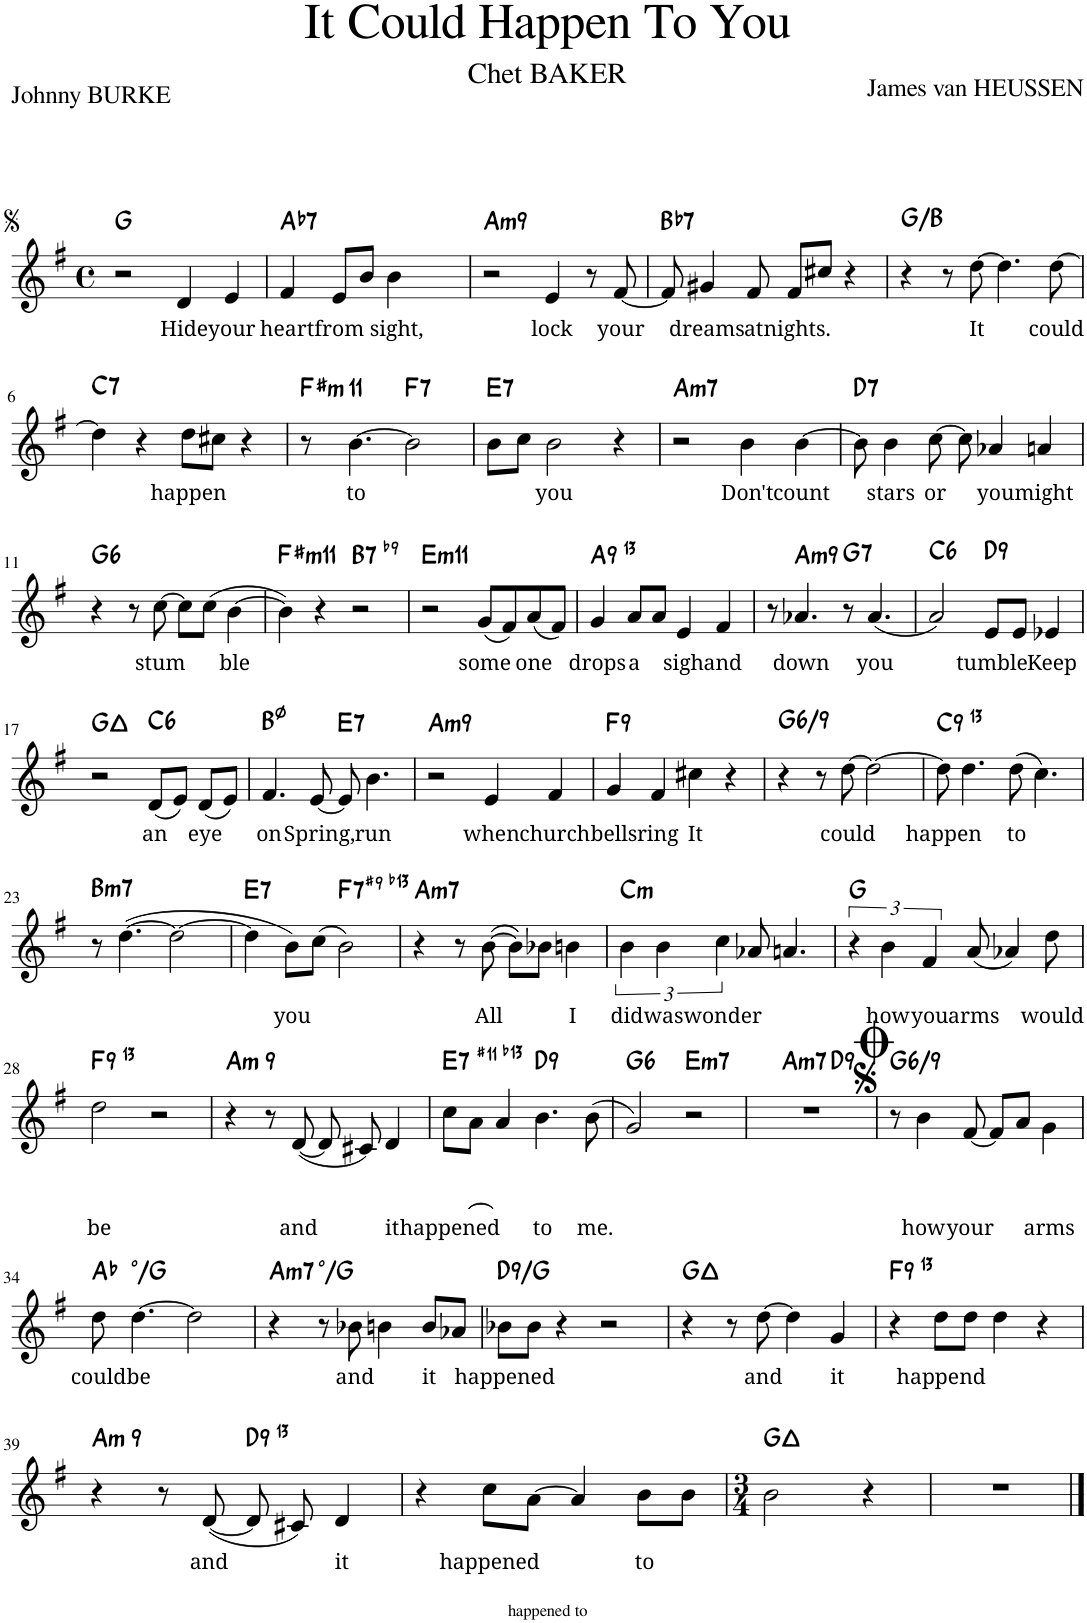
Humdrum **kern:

**kern	**text	**harte
*part1	*part1	*part1
*staff1	*staff1	*
*clefG2	*	*
*k[f#]	*	*
*M4/4	*	*
*met(c)	*	*
=1	=1	=1
2r	.	G:maj
!	!LO:LY:b	!
4d/	Hide	.
!	!LO:LY:b	!
4e/	your	.
=2	=2	=2
!	!LO:LY:b	!LO:H:kt=7
4f#/	heart	Ab:7
!	!LO:LY:b	!
8e/L	from	.
8b/J	.	.
!	!LO:LY:b	!
4b\	sight,	.
4ryy	.	.
=3	=3	=3
!	!	!LO:H:kt=m9
2r	.	A:min9
!	!LO:LY:b	!
4e/	lock	.
8r	.	.
!	!LO:LY:b	!
[8f#/	your	.
=4	=4	=4
!	!	!LO:H:kt=7
8f#/]	.	Bb:7
!	!LO:LY:b	!
4g#X/	dreams	.
!	!LO:LY:b	!
8f#/	at	.
!	!LO:LY:b	!
8f#/L	nights.	.
8cc#X/J	.	.
4r	.	.
=5	=5	=5
4r	.	G:maj/3
8r	.	.
!	!LO:LY:b	!
[8dd\	It	.
4.dd\]	.	.
!	!LO:LY:b	!
[8dd\	could	.
!!LO:LB:g=z
=6	=6	=6
!	!	!LO:H:kt=7
4dd\]	.	C:7
4r	.	.
!	!LO:LY:b	!
8dd\L	happen	.
8cc#X\J	.	.
4r	.	.
=7	=7	=7
!	!	!LO:H:kt=m
8r	.	F#:min
!	!LO:LY:b	!LO:H:kt=11
[4.b\	to	N
!	!	!LO:H:kt=7
2b\]	.	F:7
=8	=8	=8
!	!	!LO:H:kt=7
8b\L	.	E:7
8cc\J	.	.
!	!LO:LY:b	!
2b\	you	.
4r	.	.
=9	=9	=9
!	!	!LO:H:kt=m7
2r	.	A:min7
!	!LO:LY:b	!
4b\	Don't	.
!	!LO:LY:b	!
[4b\	count	.
=10	=10	=10
!	!	!LO:H:kt=7
8b\]	.	D:7
!	!LO:LY:b	!
4b\	stars	.
!	!LO:LY:b	!
[8cc\	or	.
8cc\]	.	.
!	!LO:LY:b	!
4a-X/	you	.
!	!LO:LY:b	!
[8an/	might	.
!!LO:LB:g=z
=11	=11	=11
!	!	!LO:H:kt=6
4r	.	G:maj6
8a/]	.	.
8r	.	.
!	!LO:LY:b	!
[8cc\	stum	.
8cc\L]	.	.
(8cc\J	.	.
!	!LO:LY:b	!
[4b\	ble	.
=12	=12	=12
!	!	!LO:H:kt=m11
4b\])	.	F#:min9(11)
4r	.	.
!	!	!LO:H:kt=7
2r	.	B:7(b9)
=13	=13	=13
!	!	!LO:H:kt=m11
2r	.	E:min9(11)
!	!LO:LY:b	!
(8g/L	some	.
8f#/)	.	.
!	!LO:LY:b	!
(8a/	one	.
8f#/J)	.	.
=14	=14	=14
!	!LO:LY:b	!LO:H:kt=9
4g/	drops	A:9(13)
!	!LO:LY:b	!
8a/L	a	.
8a/J	.	.
!	!LO:LY:b	!
4e/	sigh	.
!	!LO:LY:b	!
4f#/	and	.
=15	=15	=15
8r	.	.
!	!LO:LY:b	!LO:H:kt=m9
4.a-X/	down	A:min9
!	!	!LO:H:kt=7
8r	.	G:7
!	!LO:LY:b	!
(4.a-/	you	.
=16	=16	=16
!	!	!LO:H:kt=6
2a/)	.	C:maj6
!	!LO:LY:b	!LO:H:kt=9
8e/L	tumble	D:9
8e/J	.	.
!	!LO:LY:b	!
4e-X/	Keep	.
!!LO:LB:g=z
=17	=17	=17
2r	.	G:maj
!	!LO:LY:b	!LO:H:kt=6
(8d/L	an	C:maj6
8e/J)	.	.
!	!LO:LY:b	!
(8d/L	eye	.
8e/J)	.	.
=18	=18	=18
!	!LO:LY:b	!
4.f#/	on	B:hdim7
!	!LO:LY:b	!
[8e/	Spring,	.
!	!	!LO:H:kt=7
8e/]	.	E:7
!	!LO:LY:b	!
4.b\	run	.
=19	=19	=19
!	!	!LO:H:kt=m9
2r	.	A:min9
!	!LO:LY:b	!
4e/	when	.
!	!LO:LY:b	!
4f#/	church	.
=20	=20	=20
!	!LO:LY:b	!LO:H:kt=9
4g/	bells	F:9
!	!LO:LY:b	!
4f#/	ring	.
!	!LO:LY:b	!
4cc#X\	It	.
4r	.	.
=21	=21	=21
!	!	!LO:H:kt=/6
4r	.	G:maj6(9)
8r	.	.
!	!LO:LY:b	!
[8dd\	could	.
2dd\_	.	.
=22	=22	=22
!	!LO:LY:b	!LO:H:kt=9
8dd\]	happen	C:9(13)
4.dd\	.	.
!	!LO:LY:b	!
(8dd\	to	.
4.cc\)	.	.
!!LO:LB:g=z
=23	=23	=23
!	!	!LO:H:kt=m7
8r	.	B:min7
([4.dd\	.	.
2dd\_	.	.
=24	=24	=24
!	!	!LO:H:kt=7
4dd\]	.	E:7
!	!LO:LY:b	!
8b\L)	you	.
(8cc\J	.	.
!	!	!LO:H:kt=7
2b\)	.	F:7(#9,b13)
=25	=25	=25
!	!	!LO:H:kt=m7
4r	.	A:min7
8r	.	.
!	!LO:LY:b	!
([8b\	All	.
8b\L])	.	.
8b-X\J	.	.
!	!LO:LY:b	!
4bn\	I	.
=26	=26	=26
!	!LO:LY:b	!LO:H:kt=m
6b\	did	C:min
!	!LO:LY:b	!
6b\	was	.
!	!LO:LY:b	!
6cc\	wonder	.
8a-X/	.	.
4.an/	.	.
=27	=27	=27
6r	.	G:maj
!	!LO:LY:b	!
6b\	how	.
!	!LO:LY:b	!
6f#/	you	.
!	!LO:LY:b	!
(8a/	arms	.
4a-X/)	.	.
!	!LO:LY:b	!
8dd\	would	.
!!LO:LB:g=z
=28	=28	=28
!	!LO:LY:b	!LO:H:kt=9
2dd\	be	F:9(13)
2r	.	.
=29	=29	=29
!	!	!LO:H:kt=m9
4r	.	A:min9
8r	.	.
!	!LO:LY:b	!
([8d/	and	.
8d/]	.	.
8c#X/)	.	.
!	!LO:LY:b	!
4d/	it	.
=30	=30	=30
!	!LO:LY:b	!LO:H:kt=7
8cc\L	happened	E:7(#11,b13)
[8a\J	.	.
4a/]	.	.
!	!LO:LY:b	!LO:H:kt=9
4.b\	to	D:9
!	!LO:LY:b	!
(8b\	me.	.
=31	=31	=31
!	!	!LO:H:kt=6
2g/)	.	G:maj6
!	!	!LO:H:kt=m7
2r	.	E:min7
=32	=32	=32
*^	*	*
*	*^	*	*
1r	4ryy	2ryy	.	.
!	!	!	!	!LO:H:kt=m7
.	2.ryy	.	.	A:min7
!	!	!	!	!LO:H:kt=9
.	.	2ryy	.	D:9
=33	=33	=33	=33	=33
!	!	!	!	!LO:H:kt=/6
*v	*v	*v	*	*
8r	.	G:maj6(9)
!	!LO:LY:b	!
4b\	how	.
!	!LO:LY:b	!
[8f#/	your	.
8f#/L]	.	.
8a/J	.	.
!	!LO:LY:b	!
4g\	arms	.
!!LO:LB:g=z
=34	=34	=34
!	!LO:LY:b	!
8dd\	could	Ab:maj
!	!LO:LY:b	!LO:H:kt=°/G
[4.dd\	be	N
2dd\]	.	.
=35	=35	=35
!	!	!LO:H:kt=m7
4r	.	A:min7
!	!	!LO:H:kt=°/G
8r	.	N
!	!LO:LY:b	!
8b-X\	and	.
4bn\	.	.
!	!LO:LY:b	!
8b/L	it	.
8a-X/J	.	.
=36	=36	=36
!	!LO:LY:b	!LO:H:kt=9
8b-X\L	happened	D:9/4
8b-\J	.	.
4r	.	.
2r	.	.
=37	=37	=37
4r	.	G:maj
8r	.	.
!	!LO:LY:b	!
[8dd\	and	.
4dd\]	.	.
!	!LO:LY:b	!
4g/	it	.
=38	=38	=38
!	!	!LO:H:kt=9
4r	.	F:9(13)
!	!LO:LY:b	!
8dd\L	happend	.
8dd\J	.	.
4dd\	.	.
4r	.	.
!!LO:LB:g=z
=39	=39	=39
!	!	!LO:H:kt=m9
4r	.	A:min9
8r	.	.
!	!LO:LY:b	!
([8d/	and	.
!	!	!LO:H:kt=9
8d/]	.	D:9(13)
8c#X/)	.	.
!	!LO:LY:b	!
4d/	it	.
=40	=40	=40
4r	.	.
!	!LO:LY:b	!
8cc\L	happened	.
[8a\J	.	.
4a/]	.	.
!	!LO:LY:b	!
8b\L	to	.
8b\J	.	.
=41	=41	=41
*M3/4	*	*
2b\	.	G:maj
4r	.	.
=42	=42	=42
2.r	.	.
==	==	==
*-	*-	*-
